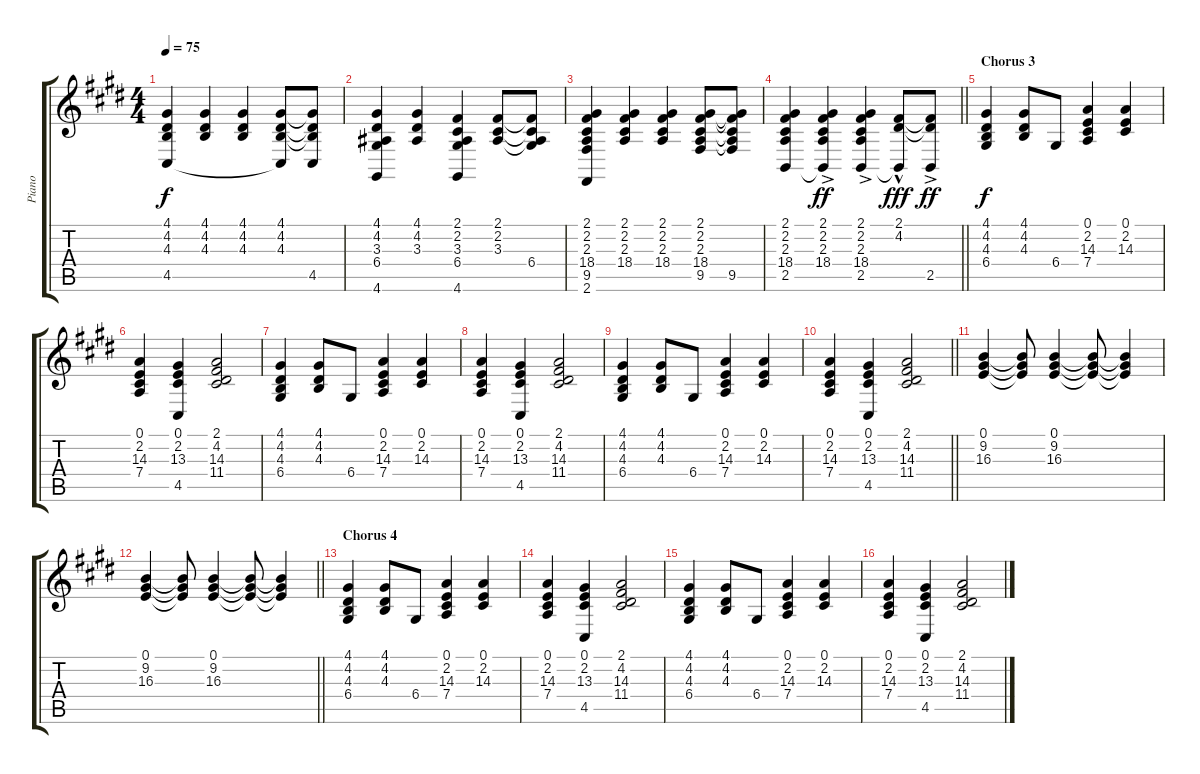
\track ("Piano" "Piano") {instrument electricgrandpiano}
\staff {score tabs}
\tuning (E4 B3 G3 D3 A2 E2) {hide}
\ts (4 4)
\tempo 75
\clef g2
\ks e
(4.1 4.2 4.3 4.5).4{dy f} (4.1 4.2 4.3).4 (4.1 4.2 4.3).4 (4.1 4.2 4.3 4.5{t}).8 (4.1{t} 4.2{t} 4.3{t} 4.5).8 |
(4.1 4.2 3.3 6.4 4.6).4 (4.1 4.2 3.3).4 (2.1 2.2 3.3 6.4 4.6).4 (2.1 2.2 3.3).8 (2.1{t} 2.2{t} 3.3{t} 6.4).8 |
(2.1 2.2 2.3 18.4 9.5 2.6).4 (2.1 2.2 2.3 18.4).4 (2.1 2.2 2.3 18.4).4 (2.1 2.2 2.3 18.4 9.5).8 (2.1{t} 2.2{t} 2.3{t} 18.4{t} 9.5).8 |
\barLineRight lightlight
(2.1 2.2 2.3 18.4 2.5).4 (2.1{ac} 2.2{ac} 2.3{ac} 18.4 2.5{t}).4{dy ff} (2.1{ac} 2.2{ac} 2.3{ac} 18.4{ac} 2.5{ac}).4 (2.1{hac} 4.2{hac} 2.5{t}).8{dy fff} (2.1{t} 4.2{t} 2.5{ac}).8{dy ff} |
\section ("" "Chorus 3")
(4.1 4.2 4.3 6.4).4{dy f} (4.1 4.2 4.3).8 6.4.8 (0.1 2.2 14.3 7.4).4 (0.1 2.2 14.3).4 |
(0.1 2.2 14.3 7.4).4 (0.1 2.2 13.3 4.5).4 (2.1 4.2 14.3 11.4).2 |
(4.1 4.2 4.3 6.4).4 (4.1 4.2 4.3).8 6.4.8 (0.1 2.2 14.3 7.4).4 (0.1 2.2 14.3).4 |
(0.1 2.2 14.3 7.4).4 (0.1 2.2 13.3 4.5).4 (2.1 4.2 14.3 11.4).2 |
(4.1 4.2 4.3 6.4).4 (4.1 4.2 4.3).8 6.4.8 (0.1 2.2 14.3 7.4).4 (0.1 2.2 14.3).4 |
\barLineRight lightlight
(0.1 2.2 14.3 7.4).4 (0.1 2.2 13.3 4.5).4 (2.1 4.2 14.3 11.4).2 |
(0.1 9.2 16.3).4 (0.1{t} 9.2{t} 16.3{t}).8 (0.1 9.2 16.3).4 (0.1{t} 9.2{t} 16.3{t}).8 (0.1{t} 9.2{t} 16.3{t}).4 |
\barLineRight lightlight
(0.1 9.2 16.3).4 (0.1{t} 9.2{t} 16.3{t}).8 (0.1 9.2 16.3).4 (0.1{t} 9.2{t} 16.3{t}).8 (0.1{t} 9.2{t} 16.3{t}).4 |
\section ("" "Chorus 4")
(4.1 4.2 4.3 6.4).4 (4.1 4.2 4.3).8 6.4.8 (0.1 2.2 14.3 7.4).4 (0.1 2.2 14.3).4 |
(0.1 2.2 14.3 7.4).4 (0.1 2.2 13.3 4.5).4 (2.1 4.2 14.3 11.4).2 |
(4.1 4.2 4.3 6.4).4 (4.1 4.2 4.3).8 6.4.8 (0.1 2.2 14.3 7.4).4 (0.1 2.2 14.3).4 |
(0.1 2.2 14.3 7.4).4 (0.1 2.2 13.3 4.5).4 (2.1 4.2 14.3 11.4).2
